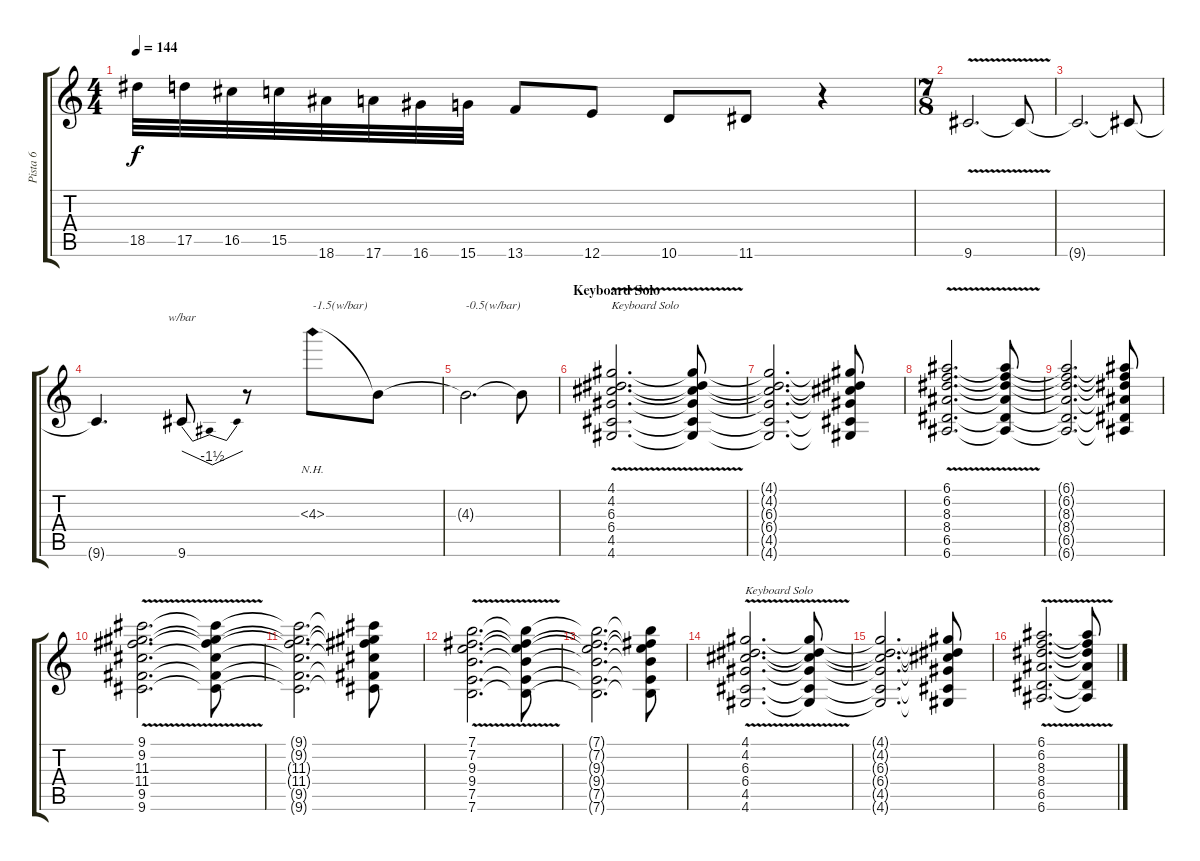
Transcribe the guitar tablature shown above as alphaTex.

\track ("Pista 6" "Pista 6") {instrument distortionguitar}
\staff {score tabs}
\tuning (E4 B3 G3 D3 A2 E2) {hide}
\ts (4 4)
\tempo 144
\clef g2
\ks c
18.5.32{dy f} 17.5.32 16.5.32 15.5.32 18.6.32 17.6.32 16.6.32 15.6.32 13.6.8 12.6.8 10.6.8 11.6.8 r.4 |
\ts (7 8)
9.6{v}.2{d} 9.6{t}.8 |
9.6{t}.2{d} 9.6{t}.8 |
9.6{t}.4{d} 9.6.8{tbe (dip default 0 0 30 -6 60 0)} r.8 4.3{nh}.8{txt "-1.5(w/bar)"} 4.3{t}.8 |
4.3{t}.2{d txt "-0.5(w/bar)"} 4.3{t}.8 |
\section ("" "Keyboard Solo")
(4.1{v} 4.2{v} 6.3{v} 6.4{v} 4.5{v} 4.6{v}).2{d txt "Keyboard Solo" volume 9} (4.1{t} 4.2{t} 6.3{t} 6.4{t} 4.5{t} 4.6{t}).8 |
(4.1{t} 4.2{t} 6.3{t} 6.4{t} 4.5{t} 4.6{t}).2{d} (4.1{t} 4.2{t} 6.3{t} 6.4{t} 4.5{t} 4.6{t}).8 |
(6.1{v} 6.2{v} 8.3{v} 8.4{v} 6.5{v} 6.6{v}).2{d} (6.1{t} 6.2{t} 8.3{t} 8.4{t} 6.5{t} 6.6{t}).8 |
(6.1{t} 6.2{t} 8.3{t} 8.4{t} 6.5{t} 6.6{t}).2{d} (6.1{t} 6.2{t} 8.3{t} 8.4{t} 6.5{t} 6.6{t}).8 |
(9.1{v} 9.2{v} 11.3{v} 11.4{v} 9.5{v} 9.6{v}).2{d} (9.1{t} 9.2{t} 11.3{t} 11.4{t} 9.5{t} 9.6{t}).8 |
(9.1{t} 9.2{t} 11.3{t} 11.4{t} 9.5{t} 9.6{t}).2{d} (9.1{t} 9.2{t} 11.3{t} 11.4{t} 9.5{t} 9.6{t}).8 |
(7.1{v} 7.2{v} 9.3{v} 9.4{v} 7.5{v} 7.6{v}).2{d} (7.1{t} 7.2{t} 9.3{t} 9.4{t} 7.5{t} 7.6{t}).8 |
(7.1{t} 7.2{t} 9.3{t} 9.4{t} 7.5{t} 7.6{t}).2{d} (7.1{t} 7.2{t} 9.3{t} 9.4{t} 7.5{t} 7.6{t}).8 |
(4.1{v} 4.2{v} 6.3{v} 6.4{v} 4.5{v} 4.6{v}).2{d txt "Keyboard Solo"} (4.1{t} 4.2{t} 6.3{t} 6.4{t} 4.5{t} 4.6{t}).8 |
(4.1{t} 4.2{t} 6.3{t} 6.4{t} 4.5{t} 4.6{t}).2{d} (4.1{t} 4.2{t} 6.3{t} 6.4{t} 4.5{t} 4.6{t}).8 |
(6.1{v} 6.2{v} 8.3{v} 8.4{v} 6.5{v} 6.6{v}).2{d} (6.1{t} 6.2{t} 8.3{t} 8.4{t} 6.5{t} 6.6{t}).8
